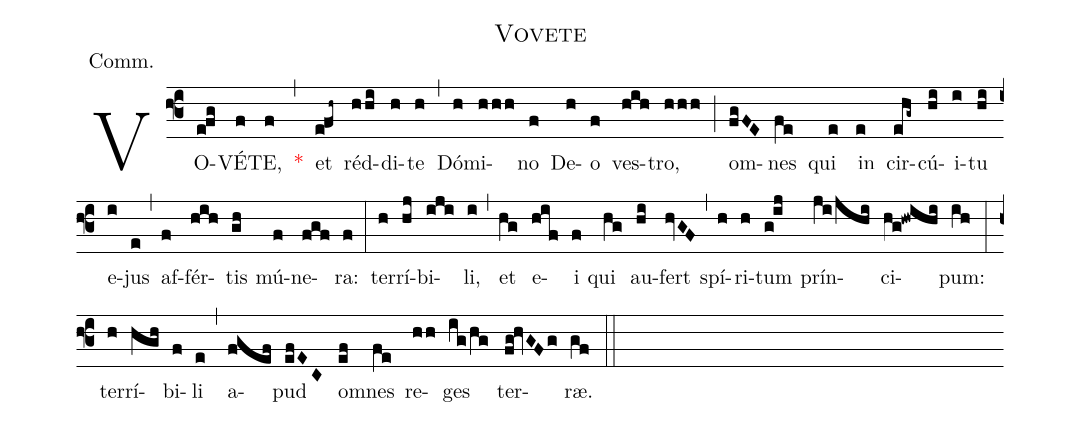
name:Vovete;
annotation:Comm.;
mode:II.;
office-part:Communion;
%%
(f3) VO(e!fg)VÉ(f)TE,(f) <v>\red{*}</v>(,) et(e!fh~) réd(hhi)di(h)te(h) (,) Dó(h)mi(hhh)no(f) De(h)o(f) ves(hih)tro,(hhh) (;) om(fgFE)nes(fe) qui(e) in(e) cir(ehg~)cú(hi)i(i)tu(hi) e(i)jus(e) (,) af(f)fér(hih)tis(gh) mú(f)ne(fgf)ra:(f) (:) ter(h)rí(hj)bi(iji)li,(i) (,) et(hg) e(hif)i(f) qui(hg) au(hi)fert(hvGF) (,) spí(h)ri(h)tum(g!ij) prín(ji/jhi)ci(hg!hwihi)pum:(ih) (:) ter(h)rí(hgh)bi(f)li(e) (,) a(fgef)pud(efEC) om(ef)nes(fe) re(hh)ges(ig/hg) ter(fg!hvGFg)ræ.(gf) (::)
